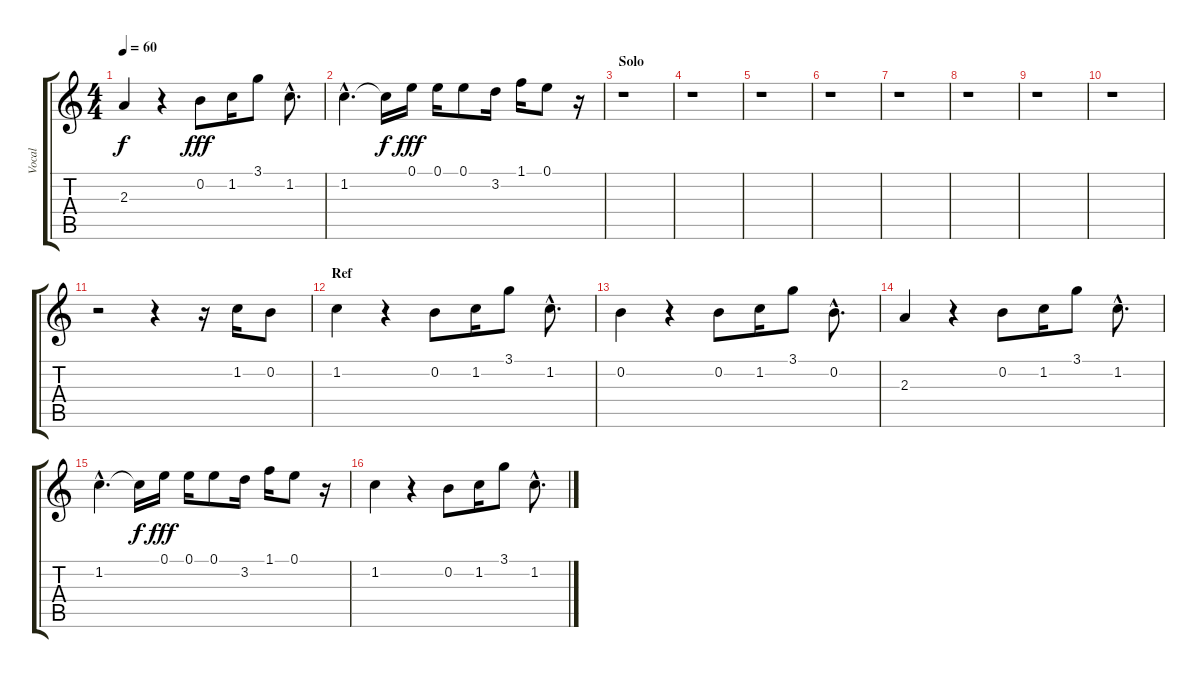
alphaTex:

\track ("Vocal" "Vocal") {instrument electricguitarclean}
\staff {score tabs}
\tuning (E4 B3 G3 D3 A2 E2) {hide}
\ts (4 4)
\tempo 60
\clef g2
\ks c
2.3.4{dy f} r.4 0.2.8{dy fff} 1.2.16 3.1.8 1.2{hac}.8{d} |
1.2{hac}.4{d} 1.2{t}.16{dy f} 0.1.16{dy fff} 0.1.16 0.1.8 3.2.16 1.1.16 0.1.8 r.16 |
\section ("" "Solo")
r.1 |
r.1 |
r.1 |
r.1 |
r.1 |
r.1 |
r.1 |
r.1 |
r.2 r.4 r.16 1.2.16 0.2.8 |
\section ("" "Ref")
1.2.4 r.4 0.2.8 1.2.16 3.1.8 1.2{hac}.8{d} |
0.2.4 r.4 0.2.8 1.2.16 3.1.8 0.2{hac}.8{d} |
2.3.4 r.4 0.2.8 1.2.16 3.1.8 1.2{hac}.8{d} |
1.2{hac}.4{d} 1.2{t}.16{dy f} 0.1.16{dy fff} 0.1.16 0.1.8 3.2.16 1.1.16 0.1.8 r.16 |
1.2.4 r.4 0.2.8 1.2.16 3.1.8 1.2{hac}.8{d}
